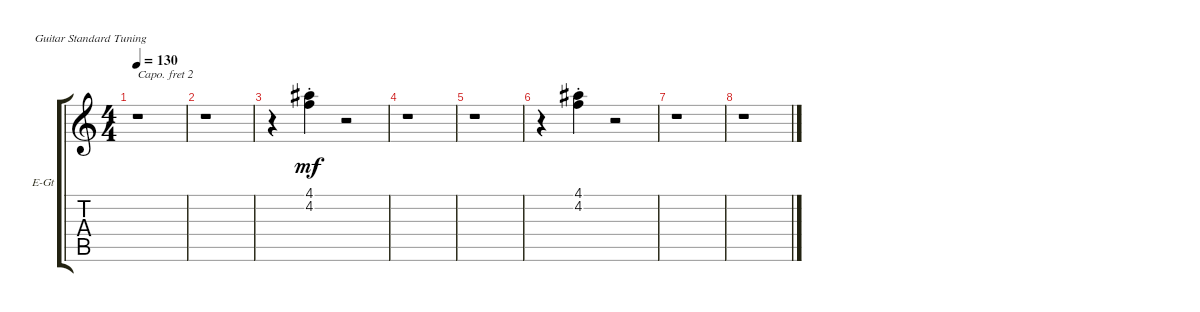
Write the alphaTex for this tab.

\defaultSystemsLayout 4
\bracketExtendMode groupsimilarinstruments
\firstSystemTrackNameOrientation horizontal
\otherSystemsTrackNameOrientation horizontal
\track ("Mukai" "E-Gt") {instrument overdrivenguitar}
\staff {score tabs}
\capo 2
\tuning (E4 B3 G3 D3 A2 E2)
\ts (4 4)
\tempo 130
\clef g2
\scale
0.333333
\ks c
r.1{dy mf} |
\scale
0.333333 r.1 |
\scale
0.333333 r.4 (4.2{st} 4.1{st}).4 r.2 |
\scale
0.333333 r.1 |
\scale
0.333333 r.1 |
\scale
0.333333 r.4 (4.2{st} 4.1{st}).4 r.2 |
\scale
0.333333 r.1 |
\scale
0.333333 r.1
